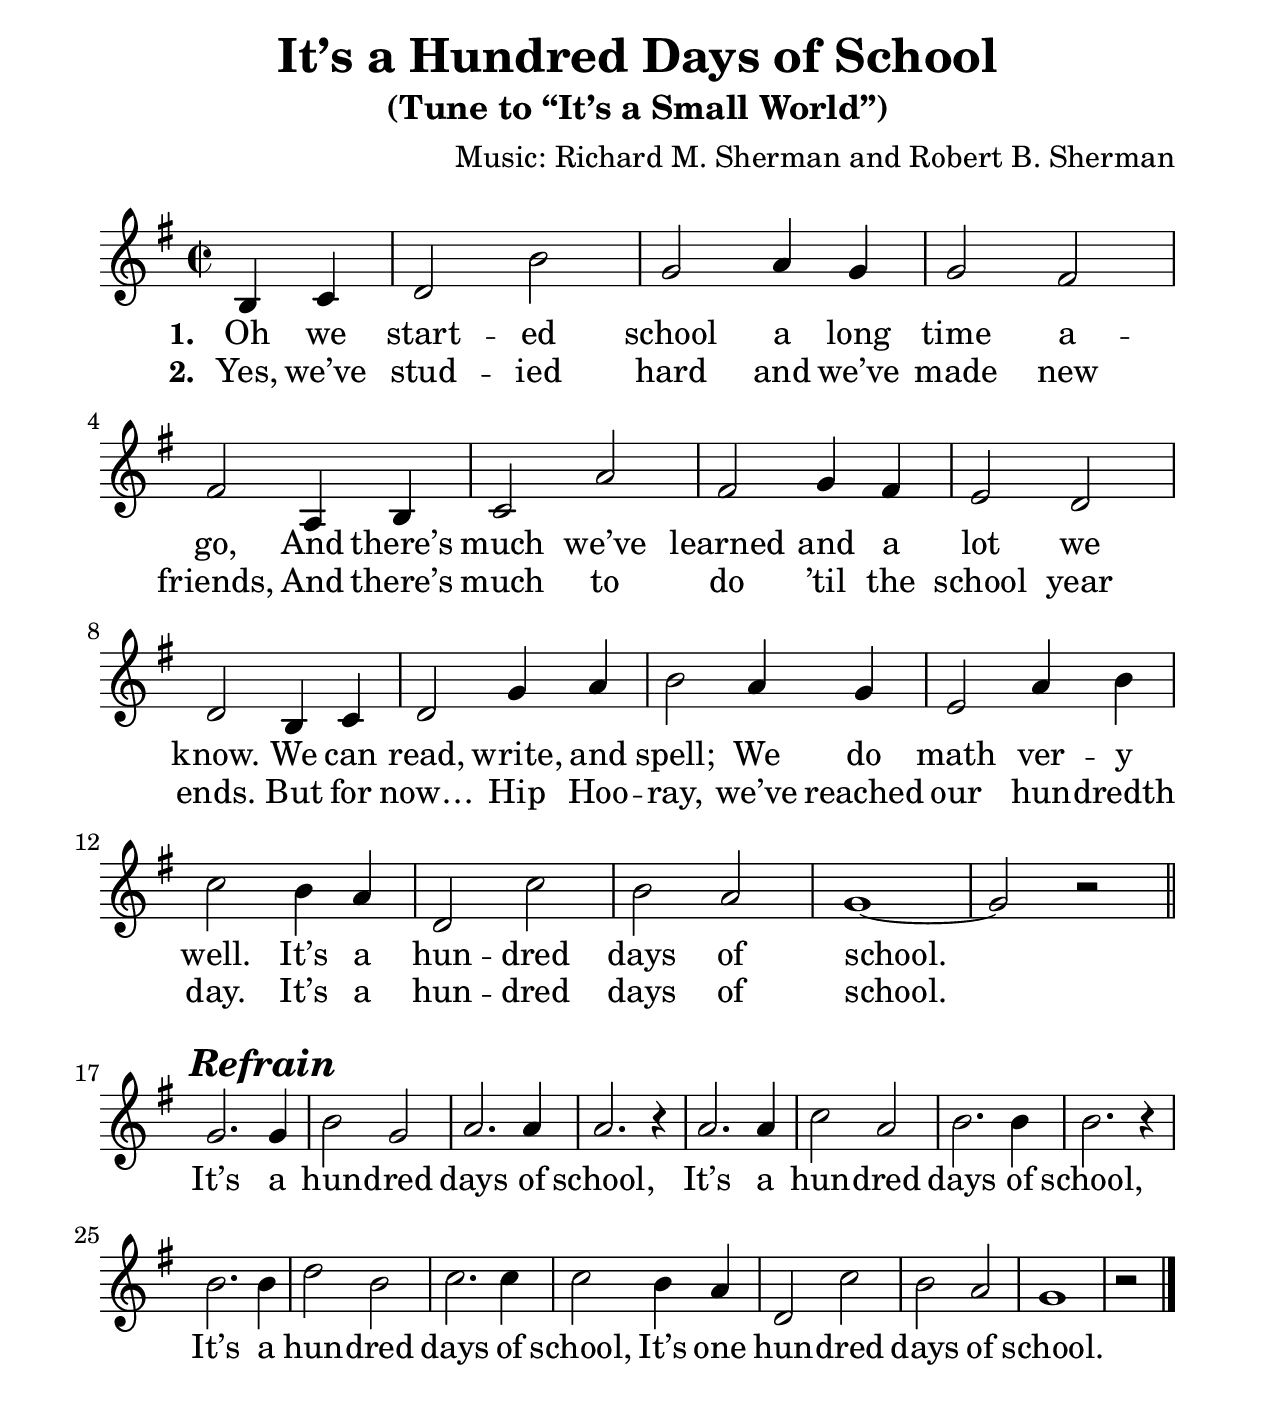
% It’s a Hundred Days of School
%
% Lyrics from http://gazette.teachers.net/gazette/wordpress/editor/25248/
% and http://teachers.net/projects/100days/topic206/2.08.03.08.23.53.html
%
% Typeset on 2015-02-06 in Edmonton, AB, Canada

\version "2.18.2"

\header {
  title = "It’s a Hundred Days of School"
  subtitle = "(Tune to “It’s a Small World”)"
  composer = "Music: Richard M. Sherman and Robert B. Sherman"
  % Remove default LilyPond tagline
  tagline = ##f
}

#(set-global-staff-size 26)

\paper {
  #(set-paper-size "letter")
  top-margin = 0.667\in
  left-margin = 0.667\in
  right-margin = 0.667\in
  bottom-margin = 0.667\in
  indent = #0
  %system-system-spacing #'basic-distance = #15
  system-system-spacing #'padding = #3.0
  markup-system-spacing #'padding = #3.0
}

global = {
  \key g \major
  \time 2/2
  \partial 2
}

melody = \relative c' {
  \global
  % Music follows here.
  b4 c | d2 b' | g2 a4 g | g2 fis | fis2
  a,4 b | c2 a' | fis2 g4 fis | e2 d | d2
  b4 c | d2 g4 a | b2 a4 g | e2 a4 b | c2
  b4 a | d,2 c' | b2 a | g1 ~ | g2 r |
  \bar "||"
  \break
  
  g2.
  \mark \markup { \bold\italic Refrain }
  g4 | b2 g | a2. a4 | a2. r4 |
  a2. a4 | c2 a | b2. b4 | b2. r4 |
  b2. b4 | d2 b | c2. c4 | c2 b4 a |
  % d,1 | fis1 | g1 |
  d,2 c' | b2 a | g1 | r2 \bar "|."
}

verse = \lyricmode {
  \set stanza = #"1. "
  
  Oh we start -- ed school a long time a -- go,
  And there’s much we’ve learned and a lot we know.
  We can read, write, and spell;
  We do math ver -- y well.
  It’s a hun -- dred days of school.

  %\set stanza = #"Refrain: "
  It’s a hun -- dred days of school,
  It’s a hun -- dred days of school,
  It’s a hun -- dred days of school,
  It’s one hun -- dred days of school.
}

verseTwo = \lyricmode { 
  \set stanza = #"2. "
  
  Yes, we’ve stud -- ied hard and we’ve made new friends,
  And there’s much to do ’til the school year ends.
  But for now… Hip Hoo -- ray, we’ve reached our hun -- dredth day.
  It’s a hun -- dred days of school.
  %{
  It’s a hundred days of school,
  It’s a hundred days of school,
  It’s a hundred days of school,
  It’s one hundred days of school.
  %}
}



\score {
  \new Staff { \melody }
  \addlyrics { \verse }
  \addlyrics { \verseTwo }
  \layout {
  }
  \midi {
    \tempo 2=120
  }
}
